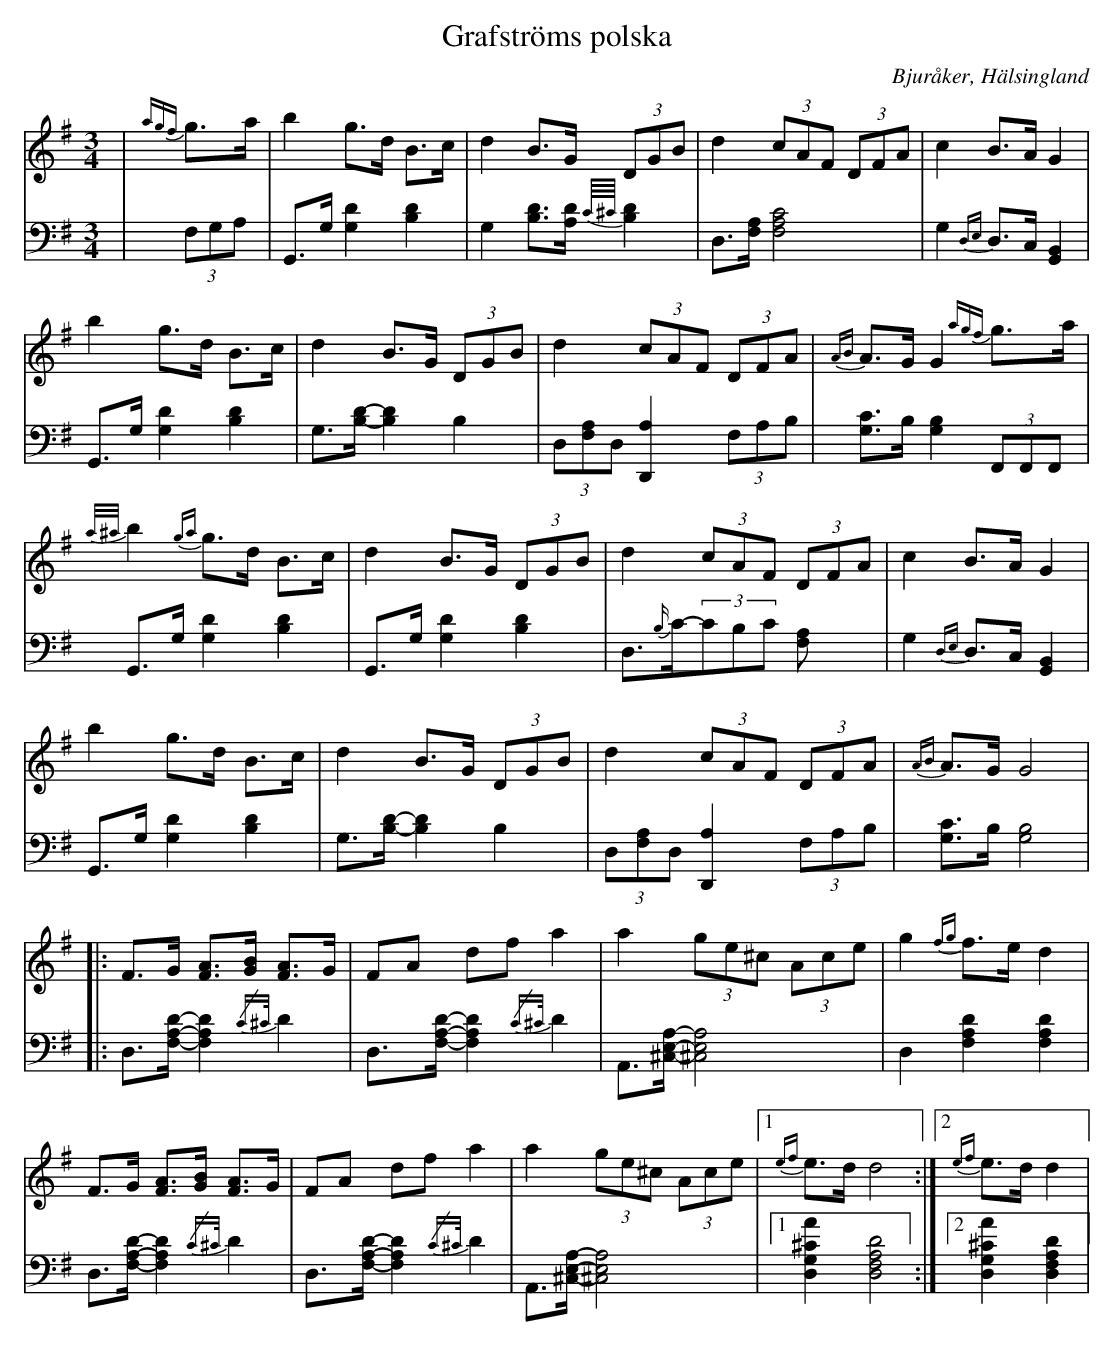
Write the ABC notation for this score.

X:1
T: Grafströms polska
O: Bjuråker, Hälsingland
M: 3/4
L: 1/8
K: G
V:1
V:2
V: 1
|{agf}g>a|b2 g>d B>c|d2 B>G (3DGB|d2 (3cAF (3DFA|c2 B>A G2|
b2 g>d B>c|d2 B>G (3DGB|d2 (3cAF (3DFA|{AB}A>G G2 {agf}g>a|
{a/^a/}b2 {ga}g>d B>c|d2 B>G (3DGB|d2 (3cAF (3DFA|c2 B>A G2|
b2 g>d B>c|d2 B>G (3DGB|d2 (3cAF (3DFA|{AB}A>G G4|
|:F>G [FA]>[GB] [FA]>G |FA df a2 |a2 (3ge^c (3Ace |g2 {fg}f>e d2 |
F>G [FA]>[GB] [FA]>G |FA df a2 |a2 (3ge^c (3Ace |1 {ef}e>d d4:|2 {ef}e>d d2|
V:2 clef=bass
|(3F,G,A, | G,,>G, [G,2D2] [B,2D2]|G,2 [B,D]>[A,D] {C//^C//}[B,D]2|D,>[F,A,] [F,4A,4C4]| G,2 {D,E,}D,>C, [G,,2B,,2]|
 G,,>G, [G,2D2] [B,2D2]|G,>[B,D]-[B,2D2] B,2|(3D,[F,A,]D, [D,,2A,2] (3F,A,B,| [G,C]>B, [G,2B,2](3F,,F,,F,,|
G,,>G, [G,2D2] [B,2D2]|G,,>G, [G,2D2] [B,2D2]|D,>{B,/}C-(3CB,C [F,2A,]| G,2 {D,E,}D,>C, [G,,2B,,2]|
 G,,>G, [G,2D2] [B,2D2]|G,>[B,D]-[B,2D2] B,2|(3D,[F,A,]D, [D,,2A,2] (3F,A,B,| [G,C]>B, [G,4B,4]|
|:D,>[F,A,D]-[F,2A,2D2] {/C^C/}D2|D,>[F,A,D]-[F,2A,2D2] {/C^C/}D2| A,,>[^C,E,A,]-[^C,4E,4A,4]|D,2 [F,2A,2D2] [F,2A,2D2] |
D,>[F,A,D]-[F,2A,2D2] {/C^C/}D2| D,>[F,A,D]-[F,2A,2D2] {/C^C/}D2| A,,>[^C,E,A,]-[^C,4E,4A,4]|1 [D,2G,2A2^C2] [D,4F,4A,4D4]:|2 [D,2G,2A2^C2] [D,2F,2A,2D2]|
